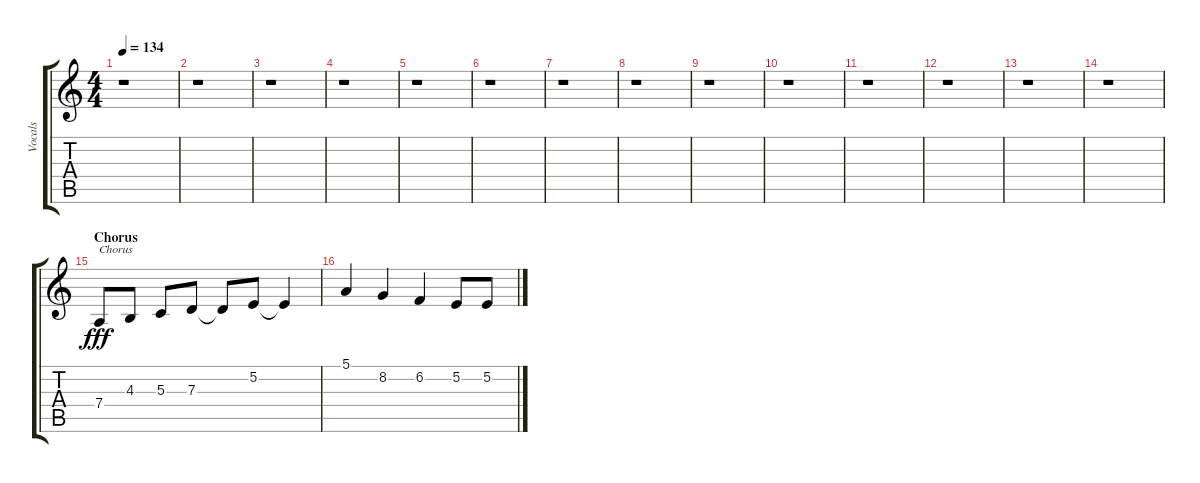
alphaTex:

\track ("Vocals" "Vocals") {instrument pad4choir}
\staff {score tabs}
\tuning (E4 B3 G3 D3 A2 E2) {hide}
\ts (4 4)
\tempo 134
\clef g2
\ks c
r.1{dy fff} |
r.1 |
r.1 |
r.1 |
r.1 |
r.1 |
r.1 |
r.1 |
r.1 |
r.1 |
r.1 |
r.1 |
r.1 |
r.1 |
\section ("" "Chorus")
7.4.8{txt "Chorus"} 4.3.8 5.3.8 7.3.8 7.3{t}.8 5.2.8 5.2{t}.4 |
5.1.4 8.2.4 6.2.4 5.2.8 5.2.8
